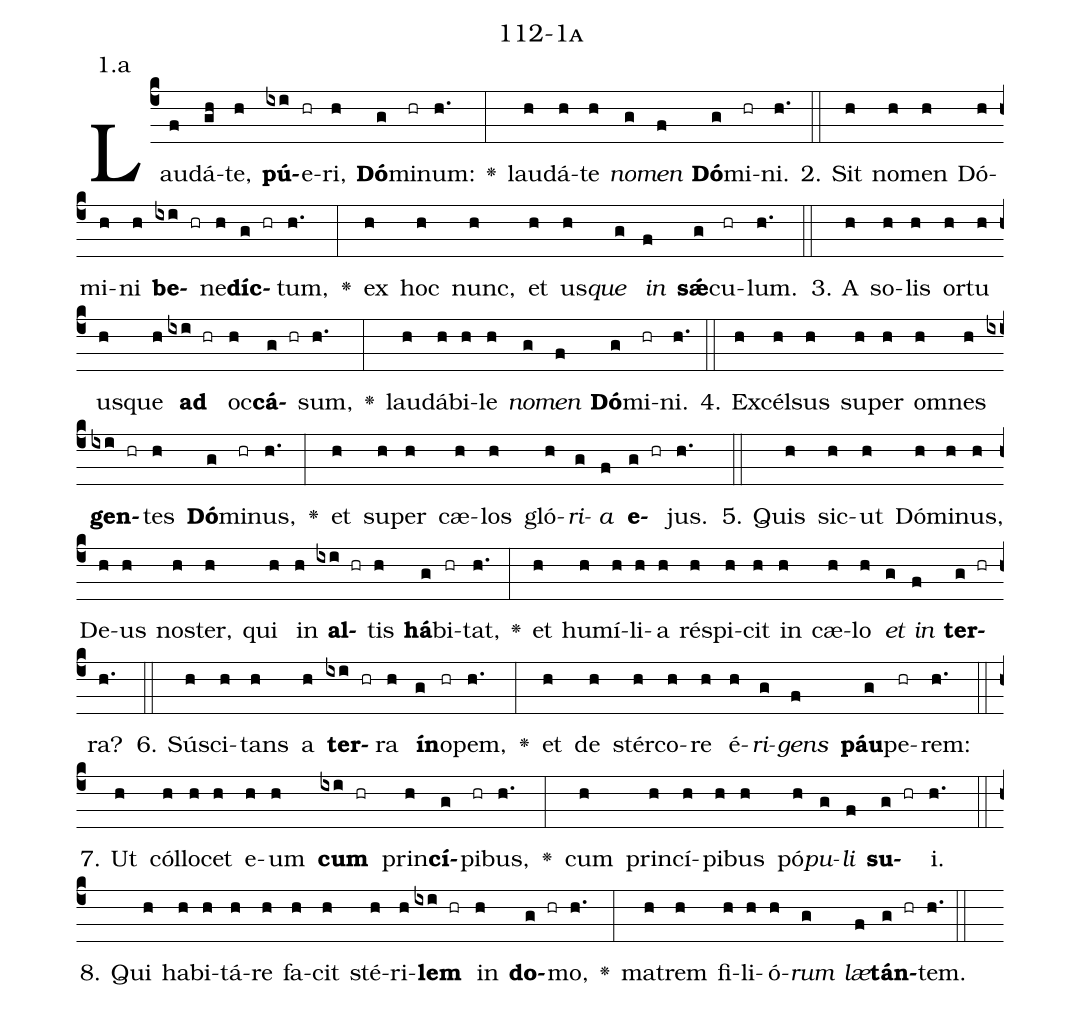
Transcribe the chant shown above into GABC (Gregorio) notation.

name: 112-1a;
annotation: 1.a;
%%
(c4)Lau(f)dá(gh)te,(h) <b>pú</b>(ixi)e(hr)ri,(h) <b>Dó</b>(g)mi(hr)num:(h.) <v>\greheightstar</v>(:) lau(h)dá(h)te(h) <i>no</i>(g)<i>men</i>(f) <b>Dó</b>(g)mi(hr)ni.(h.) (::)
2. Sit(h) no(h)men(h) Dó(h)mi(h)ni(h) <b>be</b>(ixi hr)ne(h)<b>díc</b>(g hr)tum,(h.) <v>\greheightstar</v>(:) ex(h) hoc(h) nunc,(h) et(h) us(h)<i>que</i>(g) <i>in</i>(f) <b>sǽ</b>(g)cu(hr)lum.(h.) (::)
3. A(h) so(h)lis(h) or(h)tu(h) us(h)que(h) <b>ad</b>(ixi hr) oc(h)<b>cá</b>(g hr)sum,(h.) <v>\greheightstar</v>(:) lau(h)dá(h)bi(h)le(h) <i>no</i>(g)<i>men</i>(f) <b>Dó</b>(g)mi(hr)ni.(h.) (::)
4. Ex(h)cél(h)sus(h) su(h)per(h) om(h)nes(h) <b>gen</b>(ixi hr)tes(h) <b>Dó</b>(g)mi(hr)nus,(h.) <v>\greheightstar</v>(:) et(h) su(h)per(h) cæ(h)los(h) gló(h)<i>ri</i>(g)<i>a</i>(f) <b>e</b>(g hr)jus.(h.) (::)
5. Quis(h) sic(h)ut(h) Dó(h)mi(h)nus,(h) De(h)us(h) nos(h)ter,(h) qui(h) in(h) <b>al</b>(ixi hr)tis(h) <b>há</b>(g)bi(hr)tat,(h.) <v>\greheightstar</v>(:) et(h) hu(h)mí(h)li(h)a(h) ré(h)spi(h)cit(h) in(h) cæ(h)lo(h) <i>et</i>(g) <i>in</i>(f) <b>ter</b>(g hr)ra?(h.) (::)
6. Sú(h)sci(h)tans(h) a(h) <b>ter</b>(ixi hr)ra(h) <b>ín</b>(g)o(hr)pem,(h.) <v>\greheightstar</v>(:) et(h) de(h) stér(h)co(h)re(h) é(h)<i>ri</i>(g)<i>gens</i>(f) <b>páu</b>(g)pe(hr)rem:(h.) (::)
7. Ut(h) cól(h)lo(h)cet(h) e(h)um(h) <b>cum</b>(ixi hr) prin(h)<b>cí</b>(g)pi(hr)bus,(h.) <v>\greheightstar</v>(:) cum(h) prin(h)cí(h)pi(h)bus(h) pó(h)<i>pu</i>(g)<i>li</i>(f) <b>su</b>(g hr)i.(h.) (::)
8. Qui(h) ha(h)bi(h)tá(h)re(h) fa(h)cit(h) sté(h)ri(h)<b>lem</b>(ixi hr) in(h) <b>do</b>(g hr)mo,(h.) <v>\greheightstar</v>(:) ma(h)trem(h) fi(h)li(h)ó(h)<i>rum</i>(g) <i>læ</i>(f)<b>tán</b>(g hr)tem.(h.) (::)
